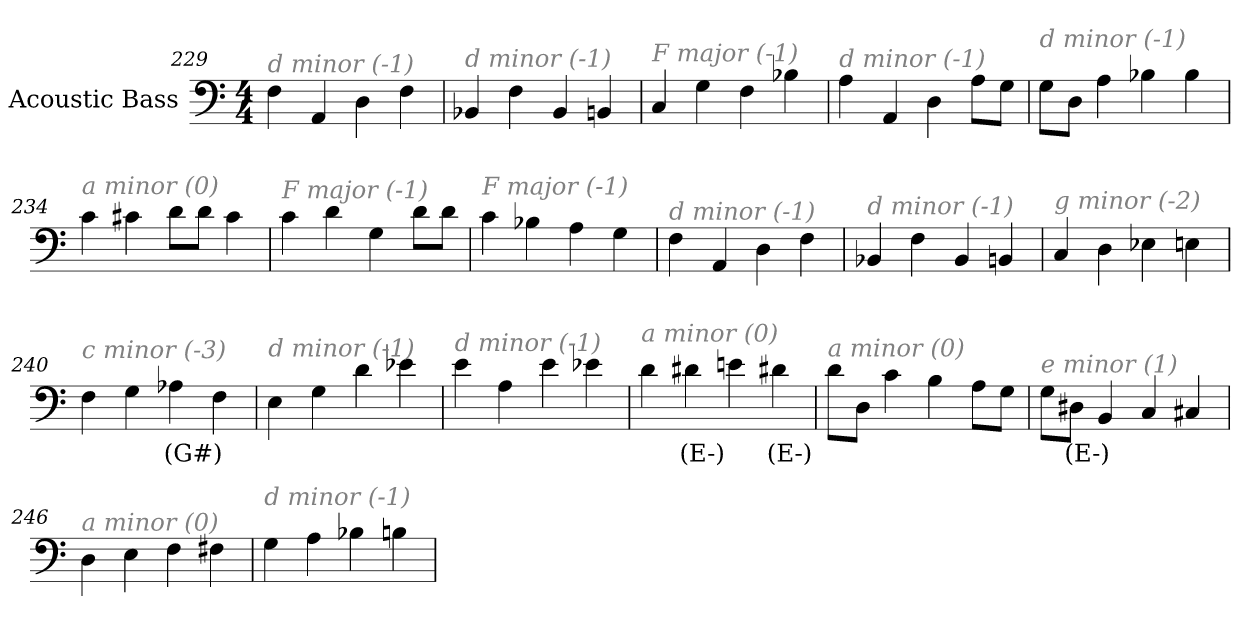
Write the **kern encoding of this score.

**kern	**text
*part1	*part1
*staff1	*staff1
*I"Acoustic Bass	*
*clefF4	*
*ITrd7c12	*
*k[]	*
*C:	*
*M4/4	*
=229	=229
!LO:TX:i:color=#808080:t=d minor (-1)	!
4FF	.
4AAA	.
4DD	.
4FF	.
=230	=230
!LO:TX:i:color=#808080:t=d minor (-1)	!
4BBB-X	.
4FF	.
4BBB-	.
4BBBn	.
=231	=231
!LO:TX:i:color=#808080:t=F major (-1)	!
4CC	.
4GG	.
4FF	.
4BB-X	.
=232	=232
!LO:TX:i:color=#808080:t=d minor (-1)	!
4AA	.
4AAA	.
4DD	.
8AAL	.
8GGJ	.
=233	=233
!LO:TX:i:color=#808080:t=d minor (-1)	!
8GGL	.
8DDJ	.
4AA	.
4BB-X	.
4BB-	.
=234	=234
!LO:TX:i:color=#808080:t=a minor (0)	!
4C	.
4C#X	.
8DL	.
8DJ	.
4C#	.
=235	=235
!LO:TX:i:color=#808080:t=F major (-1)	!
4C	.
4D	.
4GG	.
8DL	.
8DJ	.
=236	=236
!LO:TX:i:color=#808080:t=F major (-1)	!
4C	.
4BB-X	.
4AA	.
4GG	.
=237	=237
!LO:TX:i:color=#808080:t=d minor (-1)	!
4FF	.
4AAA	.
4DD	.
4FF	.
=238	=238
!LO:TX:i:color=#808080:t=d minor (-1)	!
4BBB-X	.
4FF	.
4BBB-	.
4BBBn	.
=239	=239
!LO:TX:i:color=#808080:t=g minor (-2)	!
4CC	.
4DD	.
4EE-X	.
4EEn	.
=240	=240
!LO:TX:i:color=#808080:t=c minor (-3)	!
4FF	.
4GG	.
4AA-Xi	(G#)
4FF	.
=241	=241
!LO:TX:i:color=#808080:t=d minor (-1)	!
4EE	.
4GG	.
4D	.
4E-X	.
=242	=242
!LO:TX:i:color=#808080:t=d minor (-1)	!
4E	.
4AA	.
4E	.
4E-X	.
=243	=243
!LO:TX:i:color=#808080:t=a minor (0)	!
4D	.
4D#Xi	(E-)
4En	.
4D#Xi	(E-)
=244	=244
!LO:TX:i:color=#808080:t=a minor (0)	!
8DL	.
8DDJ	.
4C	.
4BB	.
8AAL	.
8GGJ	.
=245	=245
!LO:TX:i:color=#808080:t=e minor (1)	!
8GGL	.
8DD#XiJ	(E-)
4BBB	.
4CC	.
4CC#X	.
=246	=246
!LO:TX:i:color=#808080:t=a minor (0)	!
4DD	.
4EE	.
4FF	.
4FF#X	.
=247	=247
!LO:TX:i:color=#808080:t=d minor (-1)	!
4GG	.
4AA	.
4BB-X	.
4BBn	.
=	=
*-	*-
